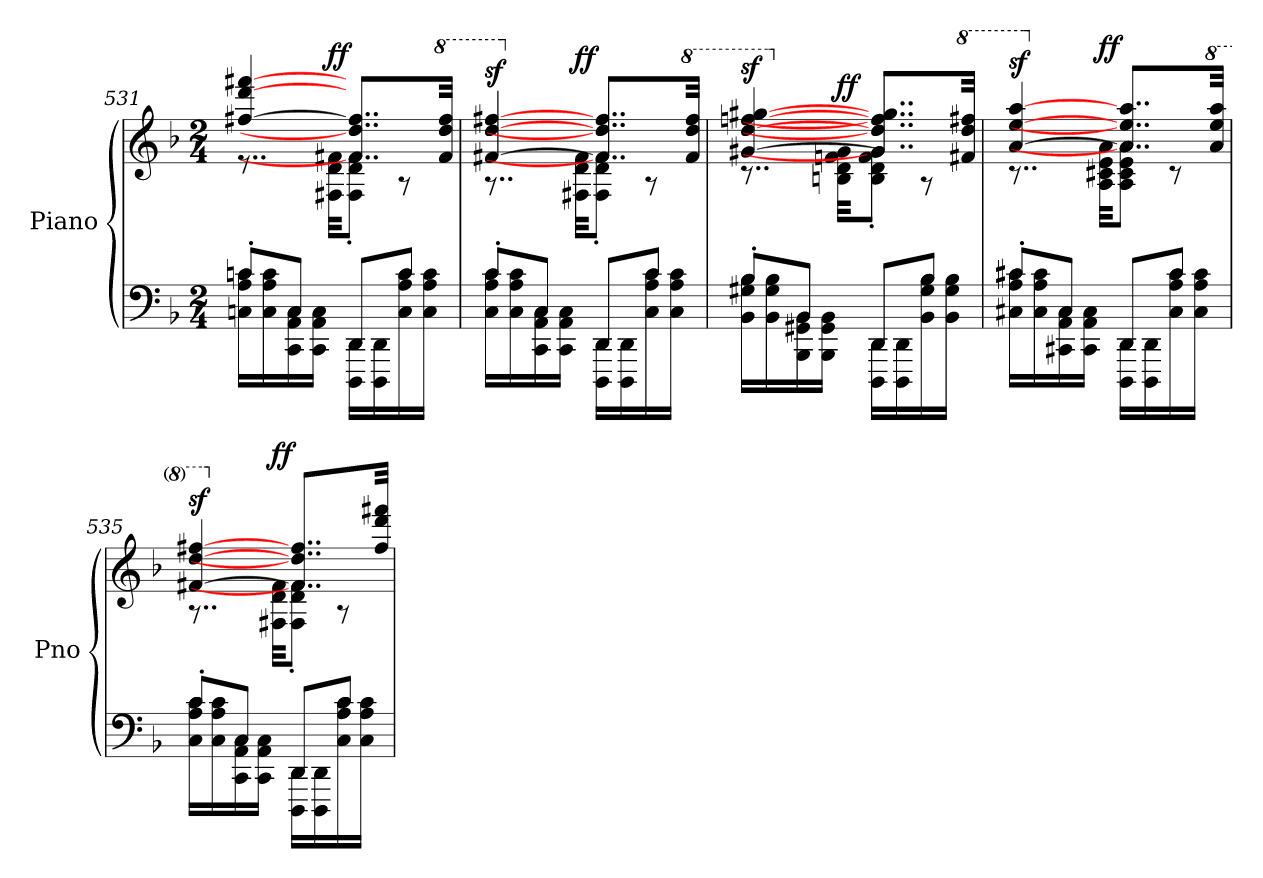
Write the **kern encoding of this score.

**kern	**kern	**dynam
*part1	*part1	*part1
*staff2	*staff1	*staff1/2
*I"Piano	*	*
*I'Pno	*	*
!!LO:PB:g=z
*clefF4	*clefG2	*
*k[b-]	*k[b-]	*
*M2/4	*M2/4	*
=531	=531	=531
*^	*^	*
!	!	!	!	!LO:DY:b
!	!	!	!	!LO:DY:n=1:a
8cn'/L	16Cn\ 16A\ 16c\LL	[4ff#X/ [4ddd/ [4fff#X/	8..r	ff sf
.	16C\ 16A\ 16c\	.	.	.
8C/J	16CC\ 16AA\ 16C\	.	.	.
.	16CC\ 16AA\ 16C\JJ	.	.	.
!	!	!	!	!LO:DY:n=2:a
.	.	.	32F#X\ 32d\ 32f#\KKL	ff
8DD/L	16DDD\ 16DD\LL	8..f#/] 8..dd/] 8..ff#/]L	8F#\' 8d\' 8f#\'J	.
.	16DDD\ 16DD\	.	.	.
8c/J	16C\ 16A\ 16c\	.	8r	.
.	16C\ 16A\ 16c\JJ	.	.	.
*	*	*8va	*	*
.	.	32ff#/ 32ddd/ 32fff#/Jkk	.	.
=532	=532	=532	=532	=532
!	!	!	!	!LO:DY:a
8c'/L	16C\ 16A\ 16c\LL	[4ff#X/ [4ddd/ [4fff#X/	8..r	sf
.	16C\ 16A\ 16c\	.	.	.
8C/J	16CC\ 16AA\ 16C\	.	.	.
.	16CC\ 16AA\ 16C\JJ	.	.	.
*	*	*X8va	*	*
!	!	!	!	!LO:DY:a
.	.	.	32F#X\ 32d\ 32f#\KKL	ff
8DD/L	16DDD\ 16DD\LL	8..f#/] 8..dd/] 8..ff#/]L	8F#\' 8d\' 8f#\'J	.
.	16DDD\ 16DD\	.	.	.
8c/J	16C\ 16A\ 16c\	.	8r	.
.	16C\ 16A\ 16c\JJ	.	.	.
*	*	*8va	*	*
.	.	32ff#/ 32ddd/ 32fff#/Jkk	.	.
=533	=533	=533	=533	=533
!	!	!	!	!LO:DY:a
8B-'/L	16BB-\ 16G#X\ 16B-\LL	[4gg#X/ [4ddd/ [4fffn/ [4ggg#X/	8..r	sf
.	16BB-\ 16G#\ 16B-\	.	.	.
8BB-/J	16BBB-\ 16GG#X\ 16BB-\	.	.	.
.	16BBB-\ 16GG#\ 16BB-\JJ	.	.	.
*	*	*X8va	*	*
!	!	!	!	!LO:DY:a
.	.	.	32Bn\ 32d\ 32fn\ 32g#\KKL	ff
8DD/L	16DDD\ 16DD\LL	8..g#/] 8..dd/] 8..ff/] 8..gg#/]L	8B\' 8d\' 8f\' 8g#\'J	.
.	16DDD\ 16DD\	.	.	.
8B-/J	16BB-\ 16G#\ 16B-\	.	8r	.
.	16BB-\ 16G#\ 16B-\JJ	.	.	.
*	*	*8va	*	*
.	.	32ff#X/ 32ddd/ 32fff#X/Jkk	.	.
=534	=534	=534	=534	=534
!	!	!	!	!LO:DY:a
8c#X'/L	16C#X\ 16A\ 16c#\LL	[4aa/ [4eee/ [4aaa/	8..r	sf
.	16C#\ 16A\ 16c#\	.	.	.
8C#/J	16CC#X\ 16AA\ 16C#\	.	.	.
.	16CC#\ 16AA\ 16C#\JJ	.	.	.
*	*	*X8va	*	*
!	!	!	!	!LO:DY:a
.	.	.	32A\ 32c#X\ 32e\ 32a\KKL	ff
8DD/L	16DDD\ 16DD\LL	8..a/] 8..ee/] 8..aa/]L	8A\ 8c#\ 8e\ 8a\J	.
.	16DDD\ 16DD\	.	.	.
8c#/J	16C#\ 16A\ 16c#\	.	8r	.
.	16C#\ 16A\ 16c#\JJ	.	.	.
*	*	*8va	*	*
.	.	32aa/ 32eee/ 32aaa/Jkk	.	.
!!LO:LB:g=z	!!
=535	=535	=535	=535	=535
!	!	!	!	!LO:DY:a
8c'/L	16C\ 16A\ 16c\LL	[4ff#X/ [4ddd/ [4fff#X/	8..r	sf
.	16C\ 16A\ 16c\	.	.	.
8C/J	16CC\ 16AA\ 16C\	.	.	.
.	16CC\ 16AA\ 16C\JJ	.	.	.
*	*	*X8va	*	*
!	!	!	!	!LO:DY:a
.	.	.	32F#X\ 32d\ 32f#\KKL	ff
8DD/L	16DDD\ 16DD\LL	8..f#/] 8..dd/] 8..ff#/]L	8F#\' 8d\' 8f#\'J	.
.	16DDD\ 16DD\	.	.	.
8c/J	16C\ 16A\ 16c\	.	8r	.
.	16C\ 16A\ 16c\JJ	.	.	.
.	.	32ff#/ 32ddd/ 32fff#/Jkk	.	.
*v	*v	*	*	*
*	*v	*v	*
=	=	=
*-	*-	*-
